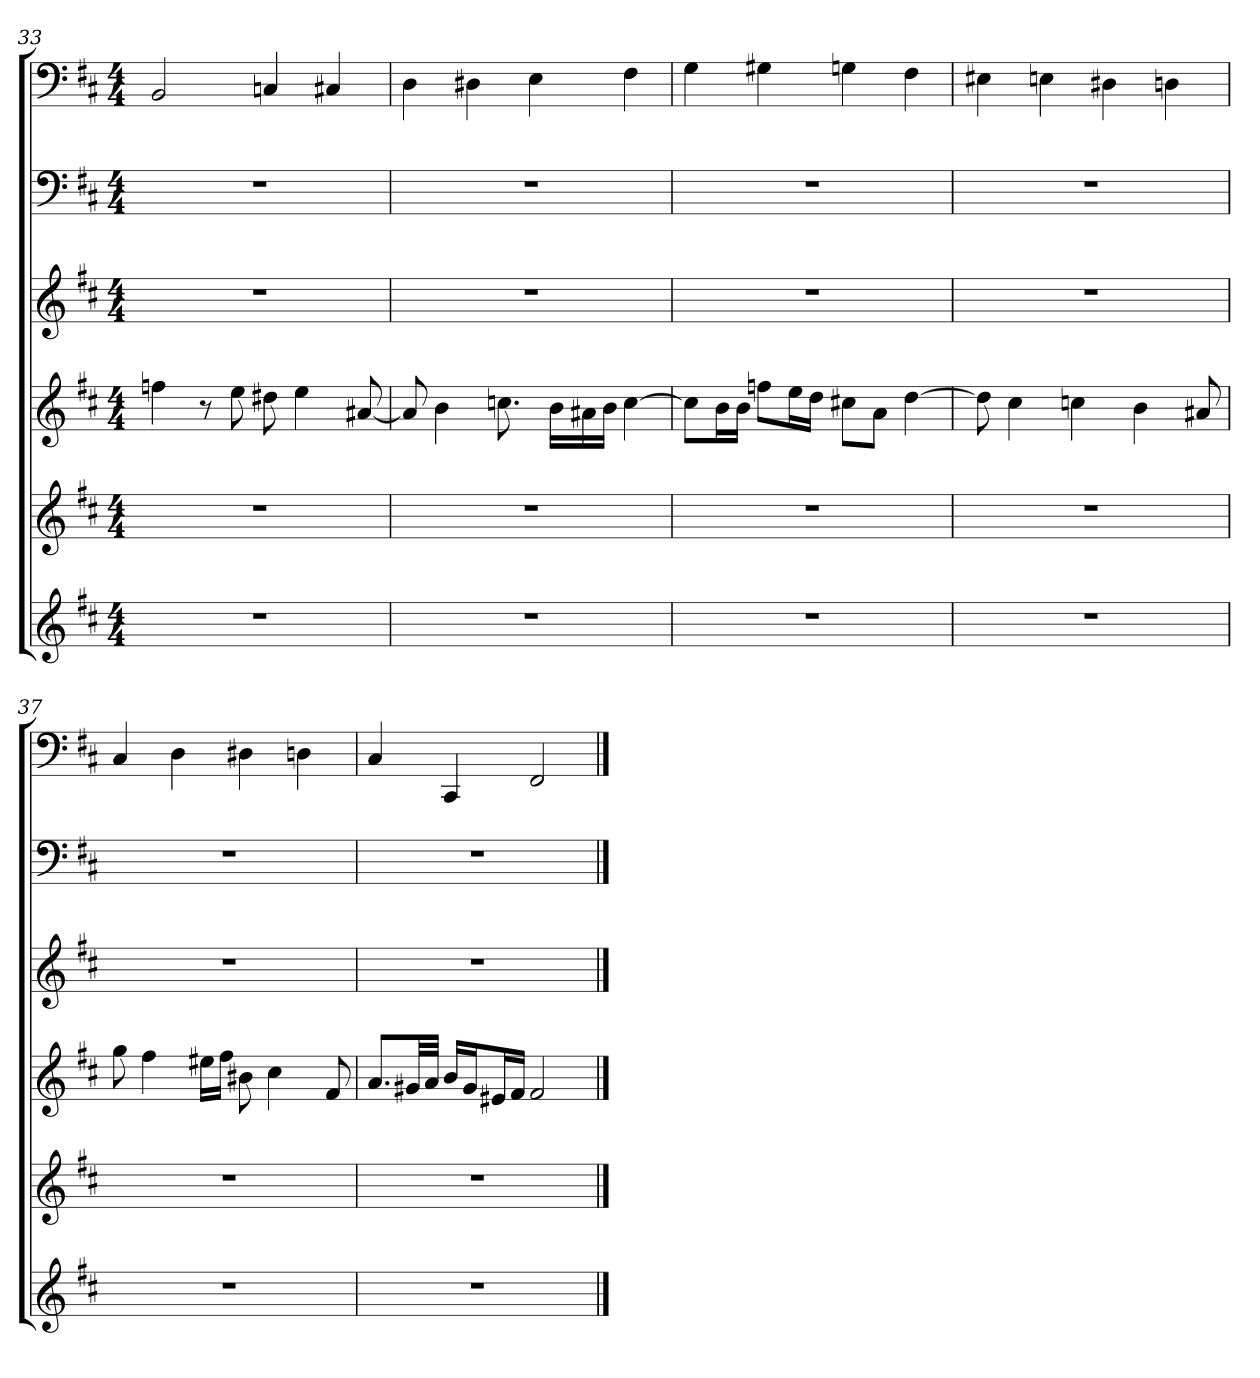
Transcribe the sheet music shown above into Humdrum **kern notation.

**kern	**kern	**kern	**kern	**kern	**kern
*part6	*part5	*part4	*part3	*part2	*part1
*staff6	*staff5	*staff4	*staff3	*staff2	*staff1
*clefG2	*clefG2	*clefG2	*clefG2	*clefF4	*clefF4
*k[f#c#]	*k[f#c#]	*k[f#c#]	*k[f#c#]	*k[f#c#]	*k[f#c#]
*b:	*b:	*b:	*b:	*b:	*b:
*M4/4	*M4/4	*M4/4	*M4/4	*M4/4	*M4/4
=33	=33	=33	=33	=33	=33
1r	1r	4ffn	1r	1r	2BB
.	.	8r	.	.	.
.	.	8ee	.	.	.
.	.	8dd#X	.	.	4Cn
.	.	4ee	.	.	.
.	.	.	.	.	4C#X
.	.	[8a#X	.	.	.
=34	=34	=34	=34	=34	=34
1r	1r	8a#]	1r	1r	4D
.	.	4b	.	.	.
.	.	.	.	.	4D#X
.	.	8.ccn	.	.	.
.	.	.	.	.	4E
.	.	16b\LL	.	.	.
.	.	16a#X\	.	.	.
.	.	16b\JJ	.	.	.
.	.	[4cc	.	.	4F#
=35	=35	=35	=35	=35	=35
1r	1r	8cc\L]	1r	1r	4G
.	.	16b\L	.	.	.
.	.	16b\JJ	.	.	.
.	.	8ffn\L	.	.	4G#X
.	.	16ee\L	.	.	.
.	.	16dd\JJ	.	.	.
.	.	8cc#X\L	.	.	4Gn
.	.	8a\J	.	.	.
.	.	[4dd	.	.	4F#
=36	=36	=36	=36	=36	=36
1r	1r	8dd]	1r	1r	4E#X
.	.	4cc#	.	.	.
.	.	.	.	.	4En
.	.	4ccn	.	.	.
.	.	.	.	.	4D#X
.	.	4b	.	.	.
.	.	.	.	.	4Dn
.	.	8a#X	.	.	.
=37	=37	=37	=37	=37	=37
1r	1r	8gg	1r	1r	4C#
.	.	4ff#	.	.	.
.	.	.	.	.	4D
.	.	16ee#X\LL	.	.	.
.	.	16ff#\JJ	.	.	.
.	.	8b#X	.	.	4D#X
.	.	4cc#	.	.	.
.	.	.	.	.	4Dn
.	.	8f#	.	.	.
=38	=38	=38	=38	=38	=38
1r	1r	8.a/L	1r	1r	4C#
.	.	32g#X/LL	.	.	.
.	.	32a/JJJ	.	.	.
.	.	16b/LL	.	.	4CC#
.	.	16g#/J	.	.	.
.	.	16e#X/L	.	.	.
.	.	16f#/JJ	.	.	.
.	.	2f#	.	.	2FF#
==	==	==	==	==	==
*-	*-	*-	*-	*-	*-
